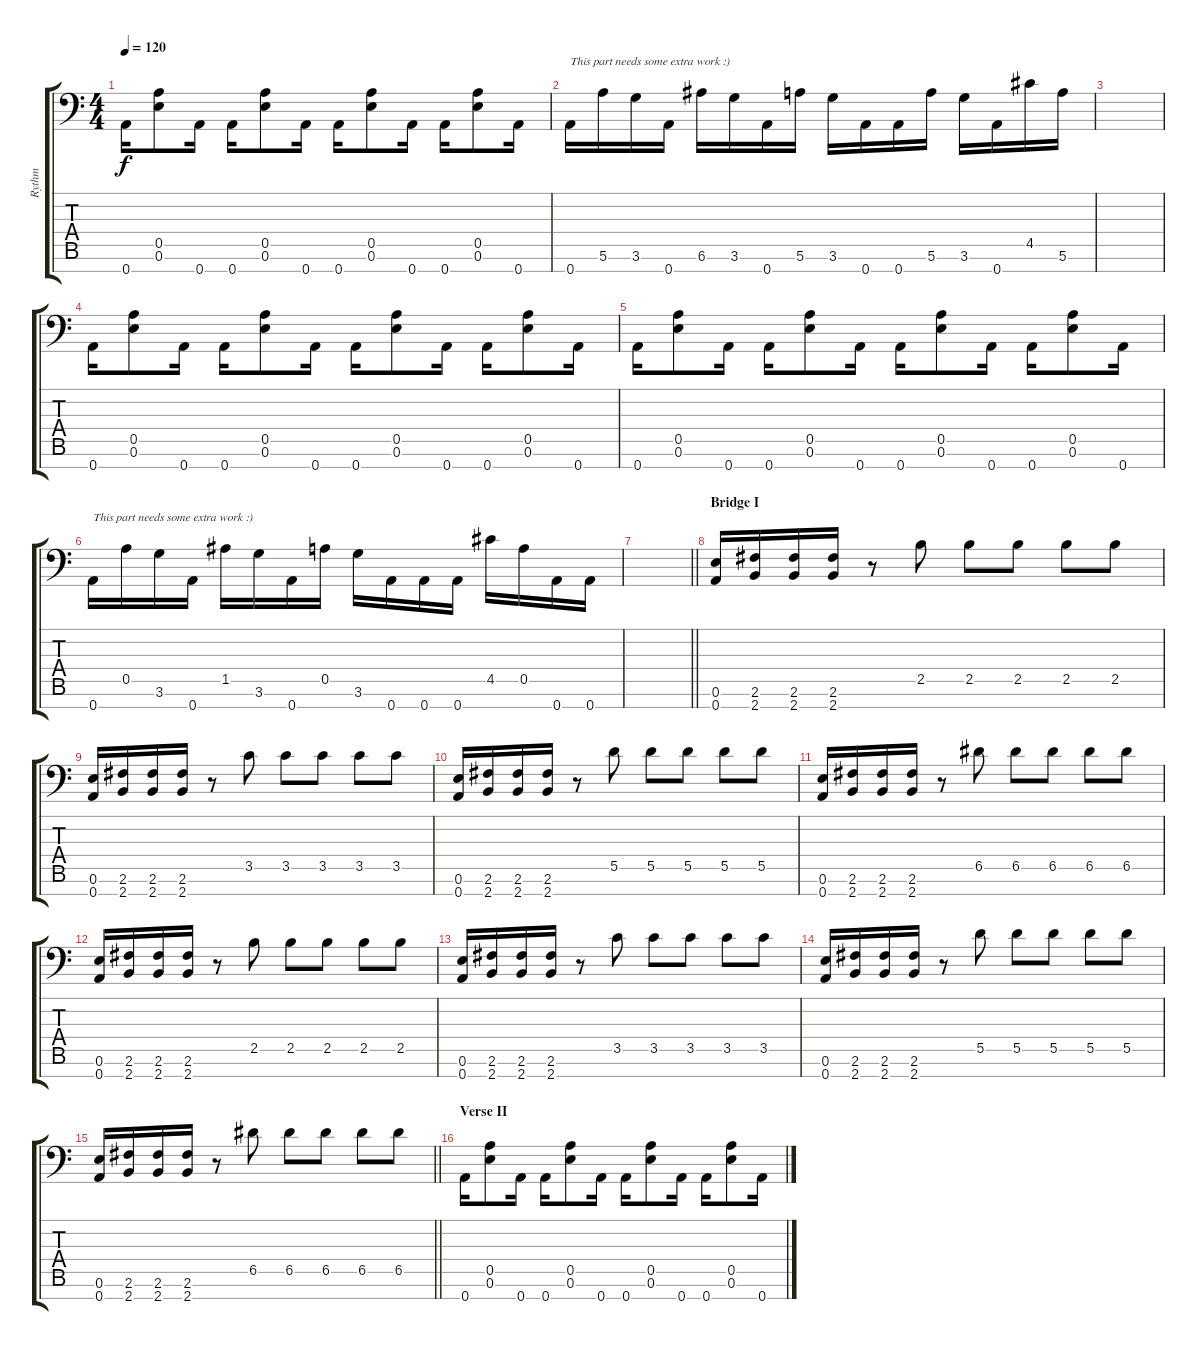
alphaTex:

\track ("Rythm" "Rythm") {instrument distortionguitar}
\staff {score tabs}
\tuning (E4 B3 G3 D3 A2 E2 A1) {hide}
\ts (4 4)
\tempo 120
\clef f4
\ks c
0.7.16{dy f} (0.5 0.6).8 0.7.16 0.7.16 (0.5 0.6).8 0.7.16 0.7.16 (0.5 0.6).8 0.7.16 0.7.16 (0.5 0.6).8 0.7.16 |
0.7.16{txt "This part needs some extra work :)"} 5.6.16 3.6.16 0.7.16 6.6.16 3.6.16 0.7.16 5.6.16 3.6.16 0.7.16 0.7.16 5.6.16 3.6.16 0.7.16 4.5.16 5.6.16 |
|
0.7.16 (0.5 0.6).8 0.7.16 0.7.16 (0.5 0.6).8 0.7.16 0.7.16 (0.5 0.6).8 0.7.16 0.7.16 (0.5 0.6).8 0.7.16 |
0.7.16 (0.5 0.6).8 0.7.16 0.7.16 (0.5 0.6).8 0.7.16 0.7.16 (0.5 0.6).8 0.7.16 0.7.16 (0.5 0.6).8 0.7.16 |
0.7.16{txt "This part needs some extra work :)"} 0.5.16 3.6.16 0.7.16 1.5.16 3.6.16 0.7.16 0.5.16 3.6.16 0.7.16 0.7.16 0.7.16 4.5.16 0.5.16 0.7.16 0.7.16 |
\barLineRight lightlight
|
\section ("" "Bridge I")
(0.6 0.7).16 (2.6 2.7).16 (2.6 2.7).16 (2.6 2.7).16 r.8 2.5.8 2.5.8 2.5.8 2.5.8 2.5.8 |
(0.6 0.7).16 (2.6 2.7).16 (2.6 2.7).16 (2.6 2.7).16 r.8 3.5.8 3.5.8 3.5.8 3.5.8 3.5.8 |
(0.6 0.7).16 (2.6 2.7).16 (2.6 2.7).16 (2.6 2.7).16 r.8 5.5.8 5.5.8 5.5.8 5.5.8 5.5.8 |
(0.6 0.7).16 (2.6 2.7).16 (2.6 2.7).16 (2.6 2.7).16 r.8 6.5.8 6.5.8 6.5.8 6.5.8 6.5.8 |
(0.6 0.7).16 (2.6 2.7).16 (2.6 2.7).16 (2.6 2.7).16 r.8 2.5.8 2.5.8 2.5.8 2.5.8 2.5.8 |
(0.6 0.7).16 (2.6 2.7).16 (2.6 2.7).16 (2.6 2.7).16 r.8 3.5.8 3.5.8 3.5.8 3.5.8 3.5.8 |
(0.6 0.7).16 (2.6 2.7).16 (2.6 2.7).16 (2.6 2.7).16 r.8 5.5.8 5.5.8 5.5.8 5.5.8 5.5.8 |
\barLineRight lightlight
(0.6 0.7).16 (2.6 2.7).16 (2.6 2.7).16 (2.6 2.7).16 r.8 6.5.8 6.5.8 6.5.8 6.5.8 6.5.8 |
\section ("" "Verse II")
0.7.16 (0.5 0.6).8 0.7.16 0.7.16 (0.5 0.6).8 0.7.16 0.7.16 (0.5 0.6).8 0.7.16 0.7.16 (0.5 0.6).8 0.7.16
